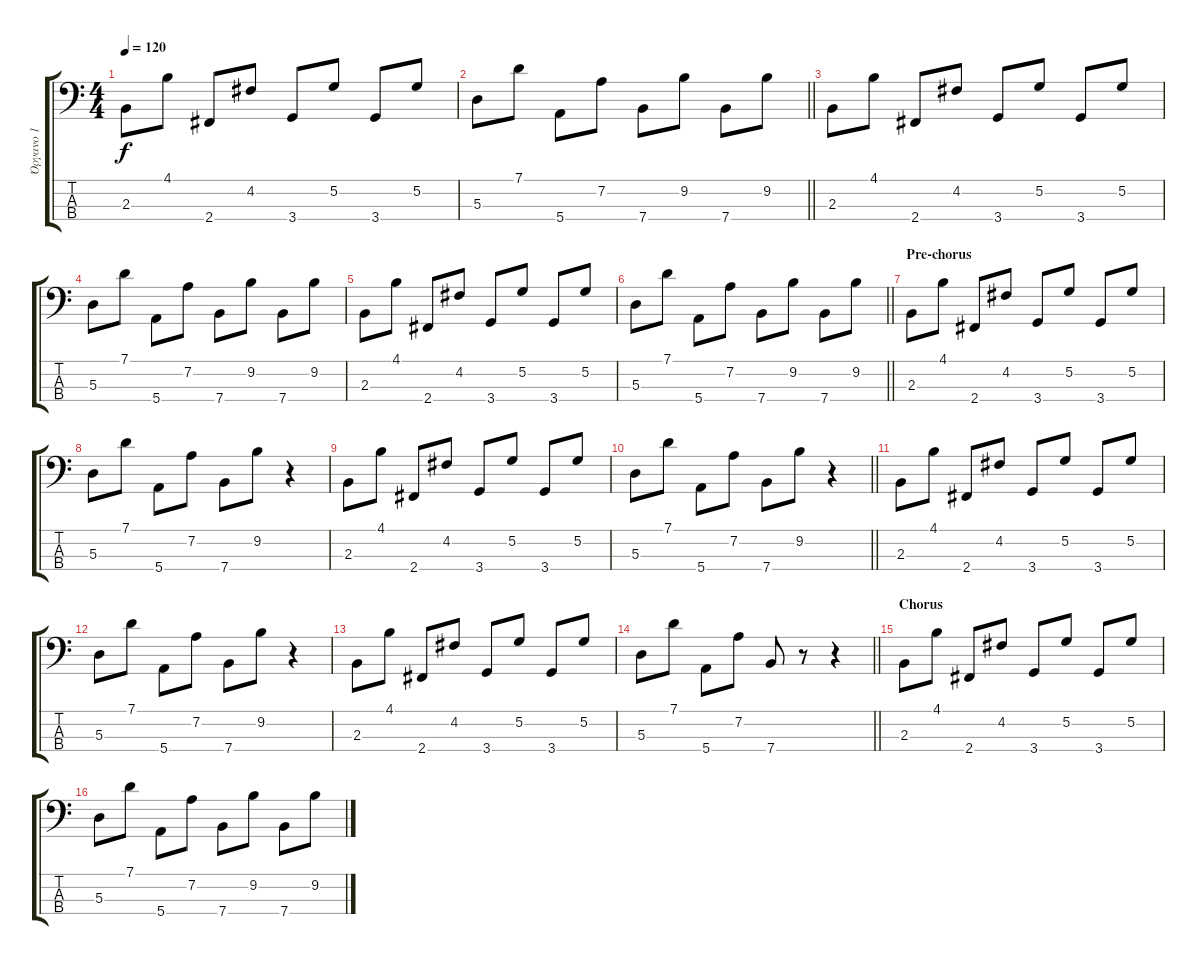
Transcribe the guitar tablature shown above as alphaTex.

\track ("Όργανο 1" "Όργανο 1") {instrument electricbasspick}
\staff {score tabs}
\tuning (G2 D2 A1 E1) {hide}
\ts (4 4)
\tempo 120
\clef f4
\ks c
2.3.8{dy f} 4.1.8 2.4.8 4.2.8 3.4.8 5.2.8 3.4.8 5.2.8 |
\barLineRight lightlight
5.3.8 7.1.8 5.4.8 7.2.8 7.4.8 9.2.8 7.4.8 9.2.8 |
2.3.8 4.1.8 2.4.8 4.2.8 3.4.8 5.2.8 3.4.8 5.2.8 |
5.3.8 7.1.8 5.4.8 7.2.8 7.4.8 9.2.8 7.4.8 9.2.8 |
2.3.8 4.1.8 2.4.8 4.2.8 3.4.8 5.2.8 3.4.8 5.2.8 |
\barLineRight lightlight
5.3.8 7.1.8 5.4.8 7.2.8 7.4.8 9.2.8 7.4.8 9.2.8 |
\section ("" "Pre-chorus")
2.3.8 4.1.8 2.4.8 4.2.8 3.4.8 5.2.8 3.4.8 5.2.8 |
5.3.8 7.1.8 5.4.8 7.2.8 7.4.8 9.2.8 r.4 |
2.3.8 4.1.8 2.4.8 4.2.8 3.4.8 5.2.8 3.4.8 5.2.8 |
\barLineRight lightlight
5.3.8 7.1.8 5.4.8 7.2.8 7.4.8 9.2.8 r.4 |
2.3.8 4.1.8 2.4.8 4.2.8 3.4.8 5.2.8 3.4.8 5.2.8 |
5.3.8 7.1.8 5.4.8 7.2.8 7.4.8 9.2.8 r.4 |
2.3.8 4.1.8 2.4.8 4.2.8 3.4.8 5.2.8 3.4.8 5.2.8 |
\barLineRight lightlight
5.3.8 7.1.8 5.4.8 7.2.8 7.4.8 r.8 r.4 |
\section ("" "Chorus")
2.3.8 4.1.8 2.4.8 4.2.8 3.4.8 5.2.8 3.4.8 5.2.8 |
5.3.8 7.1.8 5.4.8 7.2.8 7.4.8 9.2.8 7.4.8 9.2.8
